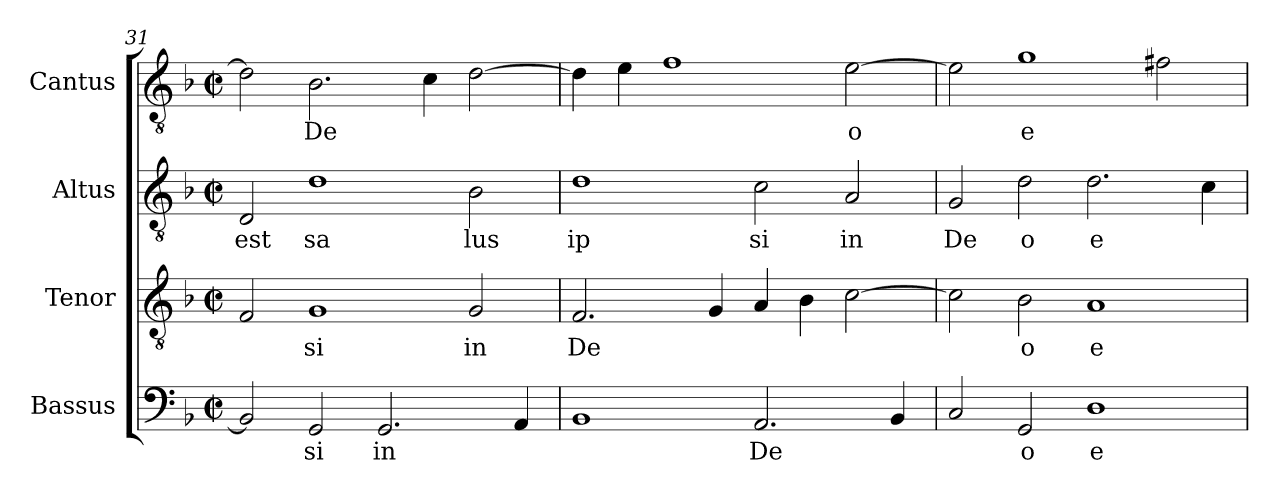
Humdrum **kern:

**kern	**text	**kern	**text	**kern	**text	**kern	**text
*part4	*part4	*part3	*part3	*part2	*part2	*part1	*part1
*staff4	*staff4	*staff3	*staff3	*staff2	*staff2	*staff1	*staff1
*I"Bassus	*	*I"Tenor	*	*I"Altus	*	*I"Cantus	*
!!LO:LB:g=z
*clefF4	*	*clefGv2	*	*clefGv2	*	*clefGv2	*
*k[b-]	*	*k[b-]	*	*k[b-]	*	*k[b-]	*
*F:	*	*F:	*	*F:	*	*F:	*
*M2/2	*	*M2/2	*	*M2/2	*	*M2/2	*
*met(c|)	*	*met(c|)	*	*met(c|)	*	*met(c|)	*
=31	=31	=31	=31	=31	=31	=31	=31
!	!LO:LY:b:cj	!	!LO:LY:b:cj	!	!LO:LY:b:cj	!	!LO:LY:b:cj
2BB-/]	--	2F/	--	2D/	est	2d\]	.
!	!LO:LY:b:cj	!	!LO:LY:b:cj	!	!LO:LY:b:cj	!	!LO:LY:b:cj
2GG/	-si	1G	-si	1d	sa	2.B-\	De-
!	!LO:LY:b:cj	!	!	!	!	!	!
2.GG/	in	.	.	.	.	.	.
!	!	!	!	!	!	!	!LO:LY:b:cj
.	.	.	.	.	.	4c\	--
!	!	!	!LO:LY:b:cj	!	!LO:LY:b:cj	!	!LO:LY:b:cj
.	.	2G/	in	2B-\	lus	[>2d\	--
!	!LO:LY:b:cj	!	!	!	!	!	!
4AA/	.	.	.	.	.	.	.
=32	=32	=32	=32	=32	=32	=32	=32
!	!LO:LY:b:cj	!	!LO:LY:b:cj	!	!LO:LY:b:cj	!	!LO:LY:b:cj
1BB-	.	2.F/	De	1d	ip	4d\]	--
!	!	!	!	!	!	!	!LO:LY:b:cj
.	.	.	.	.	.	4e\	--
!	!	!	!	!	!	!	!LO:LY:b:cj
.	.	.	.	.	.	1f	--
!	!	!	!LO:LY:b:cj	!	!	!	!
.	.	4G/	.	.	.	.	.
!	!LO:LY:b:cj	!	!LO:LY:b:cj	!	!LO:LY:b:cj	!	!
2.AA/	De-	4A/	.	2c\	si	.	.
!	!	!	!LO:LY:b:cj	!	!	!	!
.	.	4B-\	.	.	.	.	.
!	!	!	!LO:LY:b:cj	!	!LO:LY:b:cj	!	!LO:LY:b:cj
.	.	[>2c\	.	2A/	in	[>2e\	-o
!	!LO:LY:b:cj	!	!	!	!	!	!
4BB-/	--	.	.	.	.	.	.
=33	=33	=33	=33	=33	=33	=33	=33
!	!LO:LY:b:cj	!	!LO:LY:b:cj	!	!LO:LY:b:cj	!	!LO:LY:b:cj
2C/	--	2c\]	.	2G/	De	2e\]	.
!	!LO:LY:b:cj	!	!LO:LY:b:cj	!	!LO:LY:b:cj	!	!LO:LY:b:cj
2GG/	-o	2B-\	o	2d\	o	1g	e-
!	!LO:LY:b:cj	!	!LO:LY:b:cj	!	!LO:LY:b:cj	!	!
1D	e-	1A	e	2.d\	e	.	.
!	!	!	!	!	!	!	!LO:LY:b:cj
.	.	.	.	.	.	2f#\	--
!	!	!	!	!	!LO:LY:b:cj	!	!
.	.	.	.	4c\	.	.	.
=	=	=	=	=	=	=	=
*-	*-	*-	*-	*-	*-	*-	*-
